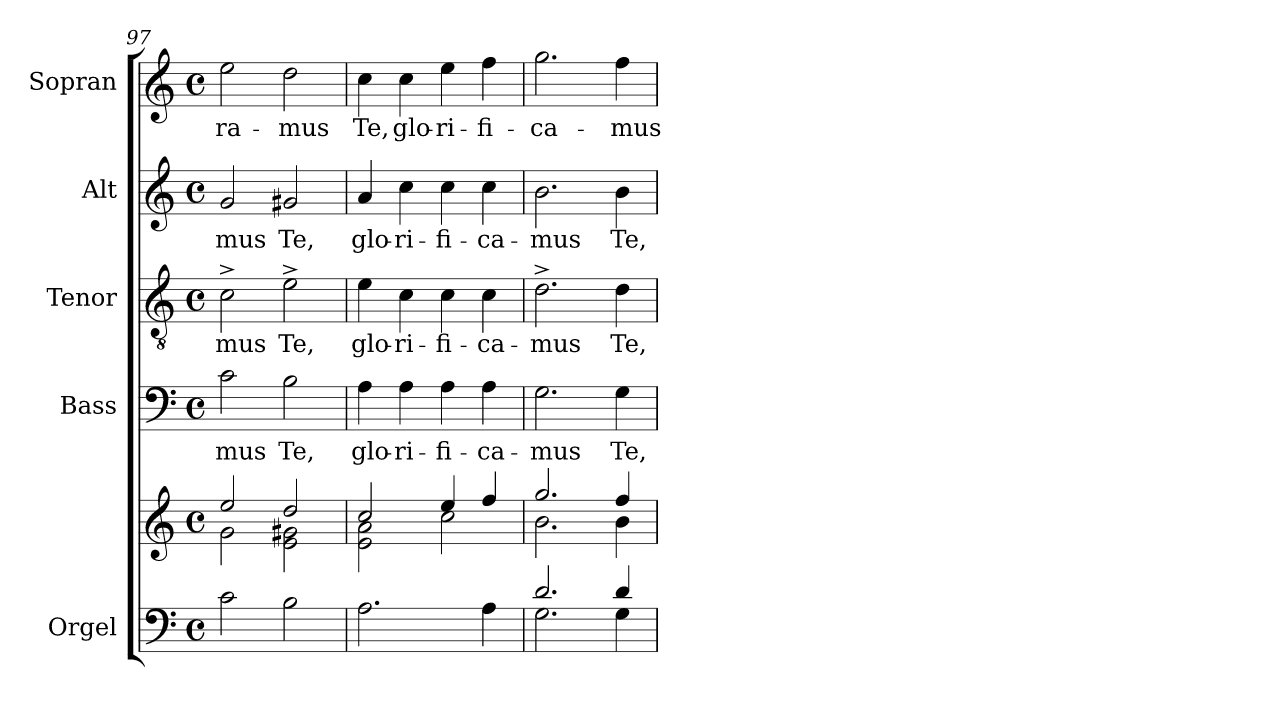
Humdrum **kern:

**kern	**kern	**kern	**text	**kern	**text	**kern	**text	**kern	**text
*part5	*part5	*part4	*part4	*part3	*part3	*part2	*part2	*part1	*part1
*staff6	*staff5	*staff4	*staff4	*staff3	*staff3	*staff2	*staff2	*staff1	*staff1
*I"Orgel	*	*I"Bass	*	*I"Tenor	*	*I"Alt	*	*I"Sopran	*
*I'Org.	*	*I'B.	*	*I'T.	*	*I'A.	*	*I'S.	*
*clefF4	*clefG2	*clefF4	*	*clefGv2	*	*clefG2	*	*clefG2	*
*k[]	*k[]	*k[]	*	*k[]	*	*k[]	*	*k[]	*
*C:	*C:	*C:	*	*C:	*	*C:	*	*C:	*
*M4/4	*M4/4	*M4/4	*	*M4/4	*	*M4/4	*	*M4/4	*
*met(c)	*met(c)	*met(c)	*	*met(c)	*	*met(c)	*	*met(c)	*
=97	=97	=97	=97	=97	=97	=97	=97	=97	=97
*	*^	*	*	*	*	*	*	*	*
!	!	!	!	!LO:LY:b	!	!LO:LY:b	!	!LO:LY:b	!	!LO:LY:b
2c\	2ee/	2g\	2c\	-mus	2c^>\	-mus	2g/	-mus	2ee\	-ra-
!	!	!	!	!LO:LY:b	!	!LO:LY:b	!	!LO:LY:b	!	!LO:LY:b
2B\	2dd/	2e\ 2g#X\	2B\	Te,	2e^>\	Te,	2g#X/	Te,	2dd\	-mus
=98	=98	=98	=98	=98	=98	=98	=98	=98	=98	=98
!	!	!	!	!LO:LY:b	!	!LO:LY:b	!	!LO:LY:b	!	!LO:LY:b
2.A\	2cc/	2e\ 2a\	4A\	glo-	4e\	glo-	4a/	glo-	4cc\	Te,
!	!	!	!	!LO:LY:b	!	!LO:LY:b	!	!LO:LY:b	!	!LO:LY:b
.	.	.	4A\	-ri-	4c\	-ri-	4cc\	-ri-	4cc\	glo-
!	!	!	!	!LO:LY:b	!	!LO:LY:b	!	!LO:LY:b	!	!LO:LY:b
.	4ee/	2cc\	4A\	-fi-	4c\	-fi-	4cc\	-fi-	4ee\	-ri-
!	!	!	!	!LO:LY:b	!	!LO:LY:b	!	!LO:LY:b	!	!LO:LY:b
4A\	4ff/	.	4A\	-ca-	4c\	-ca-	4cc\	-ca-	4ff\	-fi-
=99	=99	=99	=99	=99	=99	=99	=99	=99	=99	=99
*^	*	*	*	*	*	*	*	*	*	*
!	!	!	!	!	!LO:LY:b	!	!LO:LY:b	!	!LO:LY:b	!	!LO:LY:b
2.d/	2.G\	2.gg/	2.b\	2.G\	-mus	2.d^>\	-mus	2.b\	-mus	2.gg\	-ca-
!	!	!	!	!	!LO:LY:b	!	!LO:LY:b	!	!LO:LY:b	!	!LO:LY:b
4d/	4G\	4ff/	4b\	4G\	Te,	4d\	Te,	4b\	Te,	4ff\	-mus
*v	*v	*	*	*	*	*	*	*	*	*	*
*	*v	*v	*	*	*	*	*	*	*	*
=	=	=	=	=	=	=	=	=	=
*-	*-	*-	*-	*-	*-	*-	*-	*-	*-
